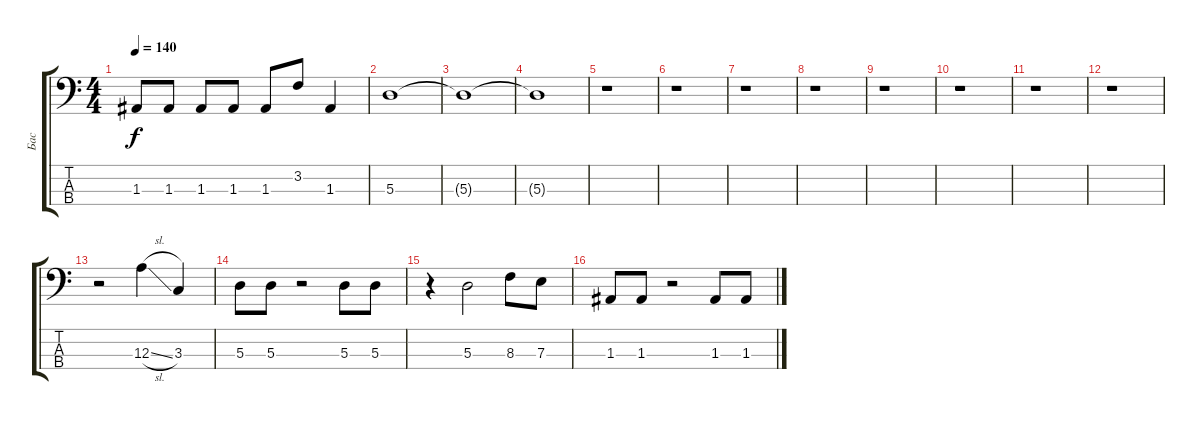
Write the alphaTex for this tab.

\track ("Бас" "Бас") {instrument electricbassfinger}
\staff {score tabs}
\tuning (G2 D2 A1 E1) {hide}
\ts (4 4)
\tempo 140
\clef f4
\ks c
1.3.8{dy f} 1.3.8 1.3.8 1.3.8 1.3.8 3.2.8 1.3.4 |
5.3.1 |
5.3{t}.1 |
5.3{t}.1 |
r.1 |
r.1 |
r.1 |
r.1 |
r.1 |
r.1 |
r.1 |
r.1 |
r.2 12.3{sl}.4 3.3.4 |
5.3.8 5.3.8 r.2 5.3.8 5.3.8 |
r.4 5.3.2 8.3.8 7.3.8 |
1.3.8 1.3.8 r.2 1.3.8 1.3.8
